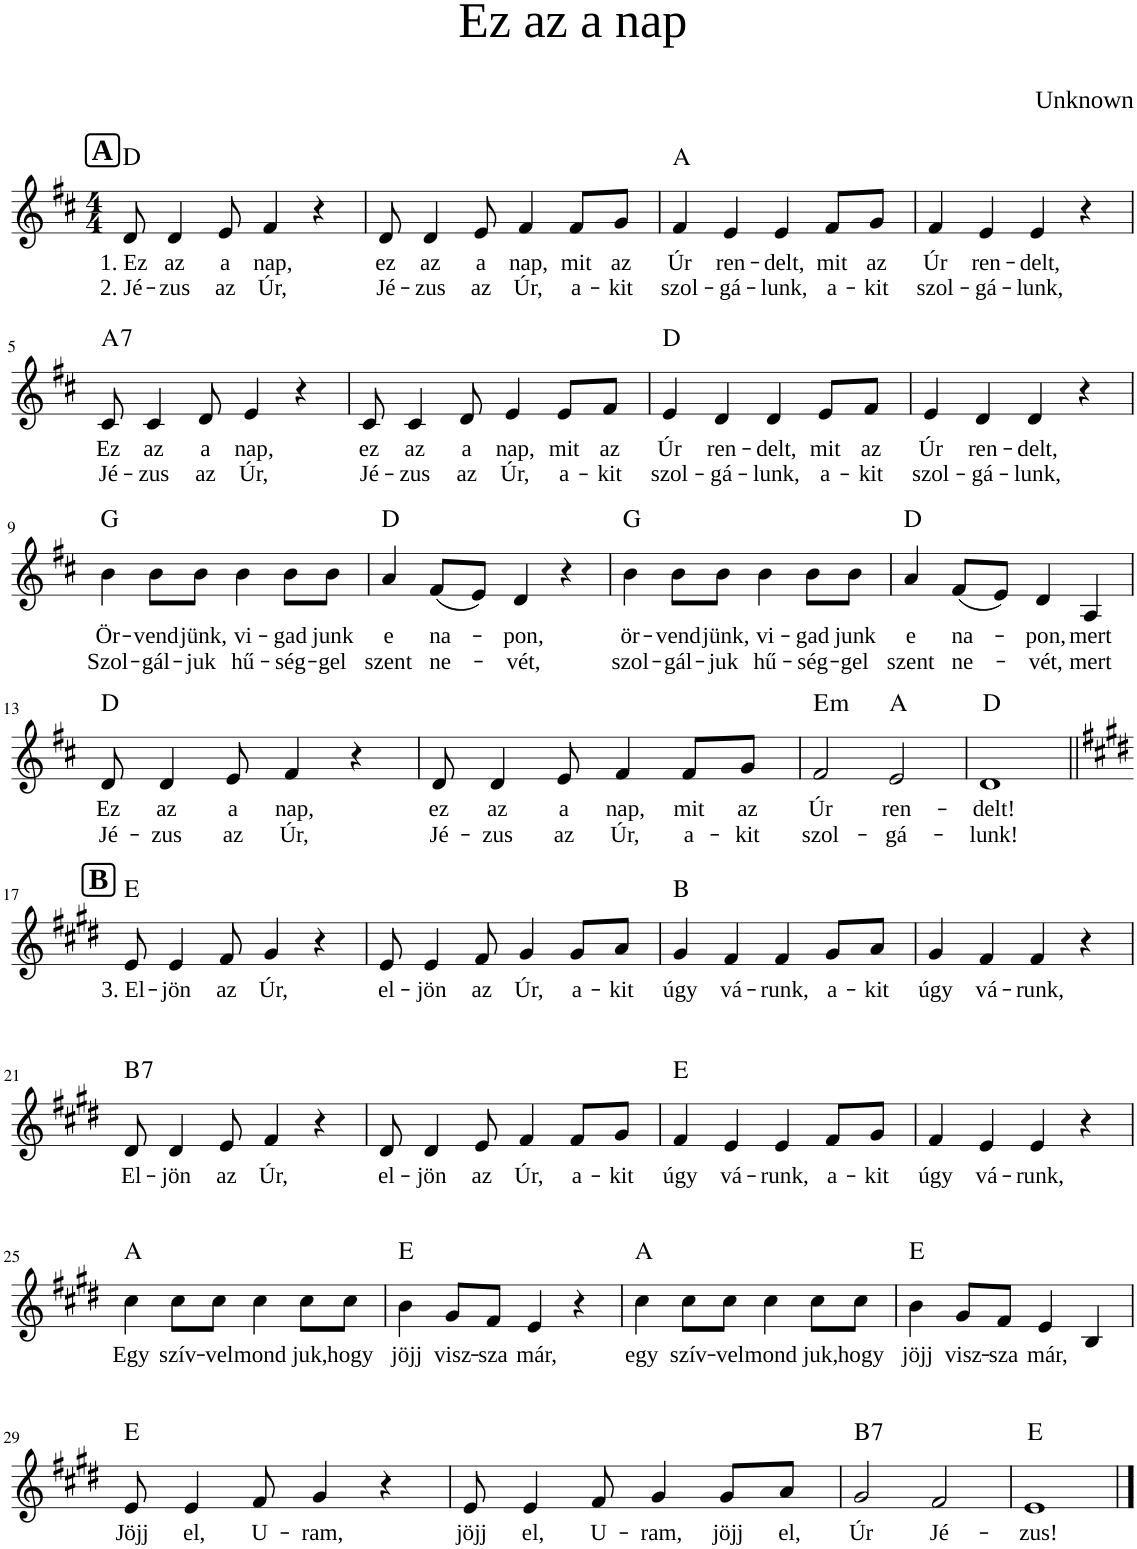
**kern	**text	**text	**harte
*part1	*part1	*part1	*part1
*staff1	*staff1	*staff1	*
*I"Choir	*	*	*
*I'Ch	*	*	*
*clefG2	*	*	*
*k[f#c#]	*	*	*
*M4/4	*	*	*
!!LO:REH:place=s1:a:B:cj:fs=14:t=A
=1	=1	=1	=1
!	!LO:LY:b	!LO:LY:b	!
8d/	1. Ez	2. Jé-	D:maj
!	!LO:LY:b	!LO:LY:b	!
4d/	az	-zus	.
!	!LO:LY:b	!LO:LY:b	!
8e/	a	az	.
!	!LO:LY:b	!LO:LY:b	!
4f#/	nap,	Úr,	.
4r	.	.	.
=2	=2	=2	=2
!	!LO:LY:b	!LO:LY:b	!
8d/	ez	Jé-	.
!	!LO:LY:b	!LO:LY:b	!
4d/	az	-zus	.
!	!LO:LY:b	!LO:LY:b	!
8e/	a	az	.
!	!LO:LY:b	!LO:LY:b	!
4f#/	nap,	Úr,	.
!	!LO:LY:b	!LO:LY:b	!
8f#/L	mit	a-	.
!	!LO:LY:b	!LO:LY:b	!
8g/J	az	-kit	.
=3	=3	=3	=3
!	!LO:LY:b	!LO:LY:b	!
4f#/	Úr	szol-	A:maj
!	!LO:LY:b	!LO:LY:b	!
4e/	ren-	-gá-	.
!	!LO:LY:b	!LO:LY:b	!
4e/	-delt,	-lunk,	.
!	!LO:LY:b	!LO:LY:b	!
8f#/L	mit	a-	.
!	!LO:LY:b	!LO:LY:b	!
8g/J	az	-kit	.
=4	=4	=4	=4
!	!LO:LY:b	!LO:LY:b	!
4f#/	Úr	szol-	.
!	!LO:LY:b	!LO:LY:b	!
4e/	ren-	-gá-	.
!	!LO:LY:b	!LO:LY:b	!
4e/	-delt,	-lunk,	.
4r	.	.	.
!!LO:LB:g=z
=5	=5	=5	=5
!	!LO:LY:b	!LO:LY:b	!LO:H:kt=7
8c#/	Ez	Jé-	A:7
!	!LO:LY:b	!LO:LY:b	!
4c#/	az	-zus	.
!	!LO:LY:b	!LO:LY:b	!
8d/	a	az	.
!	!LO:LY:b	!LO:LY:b	!
4e/	nap,	Úr,	.
4r	.	.	.
=6	=6	=6	=6
!	!LO:LY:b	!LO:LY:b	!
8c#/	ez	Jé-	.
!	!LO:LY:b	!LO:LY:b	!
4c#/	az	-zus	.
!	!LO:LY:b	!LO:LY:b	!
8d/	a	az	.
!	!LO:LY:b	!LO:LY:b	!
4e/	nap,	Úr,	.
!	!LO:LY:b	!LO:LY:b	!
8e/L	mit	a-	.
!	!LO:LY:b	!LO:LY:b	!
8f#/J	az	-kit	.
=7	=7	=7	=7
!	!LO:LY:b	!LO:LY:b	!
4e/	Úr	szol-	D:maj
!	!LO:LY:b	!LO:LY:b	!
4d/	ren-	-gá-	.
!	!LO:LY:b	!LO:LY:b	!
4d/	-delt,	-lunk,	.
!	!LO:LY:b	!LO:LY:b	!
8e/L	mit	a-	.
!	!LO:LY:b	!LO:LY:b	!
8f#/J	az	-kit	.
=8	=8	=8	=8
!	!LO:LY:b	!LO:LY:b	!
4e/	Úr	szol-	.
!	!LO:LY:b	!LO:LY:b	!
4d/	ren-	-gá-	.
!	!LO:LY:b	!LO:LY:b	!
4d/	-delt,	-lunk,	.
4r	.	.	.
!!LO:LB:g=z
=9	=9	=9	=9
!	!LO:LY:b	!LO:LY:b	!
4b\	Ör-	Szol-	G:maj
!	!LO:LY:b	!LO:LY:b	!
8b\L	-vend-	-gál-	.
!	!LO:LY:b	!LO:LY:b	!
8b\J	-jünk,	-juk	.
!	!LO:LY:b	!LO:LY:b	!
4b\	vi-	hű-	.
!	!LO:LY:b	!LO:LY:b	!
8b\L	-gad-	-ség-	.
!	!LO:LY:b	!LO:LY:b	!
8b\J	-junk	-gel	.
=10	=10	=10	=10
!	!LO:LY:b	!LO:LY:b	!
4a/	e	szent	D:maj
!	!LO:LY:b	!LO:LY:b	!
(8f#/L	na-	ne-	.
8e/J)	.	.	.
!	!LO:LY:b	!LO:LY:b	!
4d/	-pon,	-vét,	.
4r	.	.	.
=11	=11	=11	=11
!	!LO:LY:b	!LO:LY:b	!
4b\	ör-	szol-	G:maj
!	!LO:LY:b	!LO:LY:b	!
8b\L	-vend-	-gál-	.
!	!LO:LY:b	!LO:LY:b	!
8b\J	-jünk,	-juk	.
!	!LO:LY:b	!LO:LY:b	!
4b\	vi-	hű-	.
!	!LO:LY:b	!LO:LY:b	!
8b\L	-gad-	-ség-	.
!	!LO:LY:b	!LO:LY:b	!
8b\J	-junk	-gel	.
=12	=12	=12	=12
!	!LO:LY:b	!LO:LY:b	!
4a/	e	szent	D:maj
!	!LO:LY:b	!LO:LY:b	!
(8f#/L	na-	ne-	.
8e/J)	.	.	.
!	!LO:LY:b	!LO:LY:b	!
4d/	-pon,	-vét,	.
!	!LO:LY:b	!LO:LY:b	!
4A/	mert	mert	.
!!LO:LB:g=z
=13	=13	=13	=13
!	!LO:LY:b	!LO:LY:b	!
8d/	Ez	Jé-	D:maj
!	!LO:LY:b	!LO:LY:b	!
4d/	az	-zus	.
!	!LO:LY:b	!LO:LY:b	!
8e/	a	az	.
!	!LO:LY:b	!LO:LY:b	!
4f#/	nap,	Úr,	.
4r	.	.	.
=14	=14	=14	=14
!	!LO:LY:b	!LO:LY:b	!
8d/	ez	Jé-	.
!	!LO:LY:b	!LO:LY:b	!
4d/	az	-zus	.
!	!LO:LY:b	!LO:LY:b	!
8e/	a	az	.
!	!LO:LY:b	!LO:LY:b	!
4f#/	nap,	Úr,	.
!	!LO:LY:b	!LO:LY:b	!
8f#/L	mit	a-	.
!	!LO:LY:b	!LO:LY:b	!
8g/J	az	-kit	.
=15	=15	=15	=15
!	!LO:LY:b	!LO:LY:b	!LO:H:kt=m
2f#/	Úr	szol-	E:min
!	!LO:LY:b	!LO:LY:b	!
2e/	ren-	-gá-	A:maj
=16	=16	=16	=16
!	!LO:LY:b	!LO:LY:b	!
1d	-delt!	-lunk!	D:maj
!!LO:LB:g=z
!!LO:REH:place=s1:a:B:cj:fs=14:t=B
=17||	=17||	=17||	=17||
*k[f#c#g#d#]	*	*	*
!	!LO:LY:b	!	!
8e/	3. El-	.	E:maj
!	!LO:LY:b	!	!
4e/	-jön	.	.
!	!LO:LY:b	!	!
8f#/	az	.	.
!	!LO:LY:b	!	!
4g#/	Úr,	.	.
4r	.	.	.
=18	=18	=18	=18
!	!LO:LY:b	!	!
8e/	el-	.	.
!	!LO:LY:b	!	!
4e/	-jön	.	.
!	!LO:LY:b	!	!
8f#/	az	.	.
!	!LO:LY:b	!	!
4g#/	Úr,	.	.
!	!LO:LY:b	!	!
8g#/L	a-	.	.
!	!LO:LY:b	!	!
8a/J	-kit	.	.
=19	=19	=19	=19
!	!LO:LY:b	!	!
4g#/	úgy	.	B:maj
!	!LO:LY:b	!	!
4f#/	vá-	.	.
!	!LO:LY:b	!	!
4f#/	-runk,	.	.
!	!LO:LY:b	!	!
8g#/L	a-	.	.
!	!LO:LY:b	!	!
8a/J	-kit	.	.
=20	=20	=20	=20
!	!LO:LY:b	!	!
4g#/	úgy	.	.
!	!LO:LY:b	!	!
4f#/	vá-	.	.
!	!LO:LY:b	!	!
4f#/	-runk,	.	.
4r	.	.	.
!!LO:LB:g=z
=21	=21	=21	=21
!	!LO:LY:b	!	!LO:H:kt=7
8d#/	El-	.	B:7
!	!LO:LY:b	!	!
4d#/	-jön	.	.
!	!LO:LY:b	!	!
8e/	az	.	.
!	!LO:LY:b	!	!
4f#/	Úr,	.	.
4r	.	.	.
=22	=22	=22	=22
!	!LO:LY:b	!	!
8d#/	el-	.	.
!	!LO:LY:b	!	!
4d#/	-jön	.	.
!	!LO:LY:b	!	!
8e/	az	.	.
!	!LO:LY:b	!	!
4f#/	Úr,	.	.
!	!LO:LY:b	!	!
8f#/L	a-	.	.
!	!LO:LY:b	!	!
8g#/J	-kit	.	.
=23	=23	=23	=23
!	!LO:LY:b	!	!
4f#/	úgy	.	E:maj
!	!LO:LY:b	!	!
4e/	vá-	.	.
!	!LO:LY:b	!	!
4e/	-runk,	.	.
!	!LO:LY:b	!	!
8f#/L	a-	.	.
!	!LO:LY:b	!	!
8g#/J	-kit	.	.
=24	=24	=24	=24
!	!LO:LY:b	!	!
4f#/	úgy	.	.
!	!LO:LY:b	!	!
4e/	vá-	.	.
!	!LO:LY:b	!	!
4e/	-runk,	.	.
4r	.	.	.
!!LO:LB:g=z
=25	=25	=25	=25
!	!LO:LY:b	!	!
4cc#\	Egy	.	A:maj
!	!LO:LY:b	!	!
8cc#\L	szív-	.	.
!	!LO:LY:b	!	!
8cc#\J	-vel	.	.
!	!LO:LY:b	!	!
4cc#\	mond-	.	.
!	!LO:LY:b	!	!
8cc#\L	-juk,	.	.
!	!LO:LY:b	!	!
8cc#\J	hogy	.	.
=26	=26	=26	=26
!	!LO:LY:b	!	!
4b\	jöjj	.	E:maj
!	!LO:LY:b	!	!
8g#/L	visz-	.	.
!	!LO:LY:b	!	!
8f#/J	-sza	.	.
!	!LO:LY:b	!	!
4e/	már,	.	.
4r	.	.	.
=27	=27	=27	=27
!	!LO:LY:b	!	!
4cc#\	egy	.	A:maj
!	!LO:LY:b	!	!
8cc#\L	szív-	.	.
!	!LO:LY:b	!	!
8cc#\J	-vel	.	.
!	!LO:LY:b	!	!
4cc#\	mond-	.	.
!	!LO:LY:b	!	!
8cc#\L	-juk,	.	.
!	!LO:LY:b	!	!
8cc#\J	hogy	.	.
=28	=28	=28	=28
!	!LO:LY:b	!	!
4b\	jöjj	.	E:maj
!	!LO:LY:b	!	!
8g#/L	visz-	.	.
!	!LO:LY:b	!	!
8f#/J	-sza	.	.
!	!LO:LY:b	!	!
4e/	már,	.	.
4B/	.	.	.
!!LO:LB:g=z
=29	=29	=29	=29
!	!LO:LY:b	!	!
8e/	Jöjj	.	E:maj
!	!LO:LY:b	!	!
4e/	el,	.	.
!	!LO:LY:b	!	!
8f#/	U-	.	.
!	!LO:LY:b	!	!
4g#/	-ram,	.	.
4r	.	.	.
=30	=30	=30	=30
!	!LO:LY:b	!	!
8e/	jöjj	.	.
!	!LO:LY:b	!	!
4e/	el,	.	.
!	!LO:LY:b	!	!
8f#/	U-	.	.
!	!LO:LY:b	!	!
4g#/	-ram,	.	.
!	!LO:LY:b	!	!
8g#/L	jöjj	.	.
!	!LO:LY:b	!	!
8a/J	el,	.	.
=31	=31	=31	=31
!	!LO:LY:b	!	!LO:H:kt=7
2g#/	Úr	.	B:7
!	!LO:LY:b	!	!
2f#/	Jé-	.	.
=32	=32	=32	=32
!	!LO:LY:b	!	!
1e	-zus!	.	E:maj
==	==	==	==
*-	*-	*-	*-
